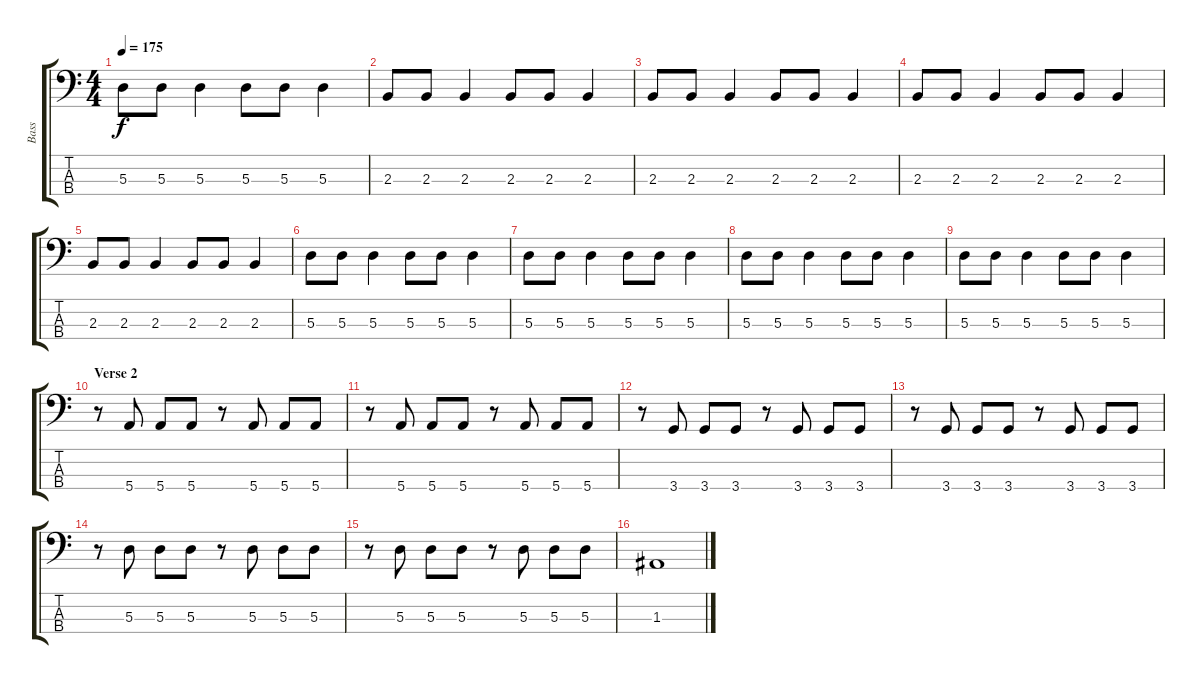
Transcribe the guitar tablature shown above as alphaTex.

\track ("Bass" "Bass") {instrument electricbassfinger}
\staff {score tabs}
\tuning (G2 D2 A1 E1) {hide}
\ts (4 4)
\tempo 175
\clef f4
\ks c
5.3.8{dy f} 5.3.8 5.3.4 5.3.8 5.3.8 5.3.4 |
2.3.8 2.3.8 2.3.4 2.3.8 2.3.8 2.3.4 |
2.3.8 2.3.8 2.3.4 2.3.8 2.3.8 2.3.4 |
2.3.8 2.3.8 2.3.4 2.3.8 2.3.8 2.3.4 |
2.3.8 2.3.8 2.3.4 2.3.8 2.3.8 2.3.4 |
5.3.8 5.3.8 5.3.4 5.3.8 5.3.8 5.3.4 |
5.3.8 5.3.8 5.3.4 5.3.8 5.3.8 5.3.4 |
5.3.8 5.3.8 5.3.4 5.3.8 5.3.8 5.3.4 |
5.3.8 5.3.8 5.3.4 5.3.8 5.3.8 5.3.4 |
\section ("" "Verse 2")
r.8 5.4.8 5.4.8 5.4.8 r.8 5.4.8 5.4.8 5.4.8 |
r.8 5.4.8 5.4.8 5.4.8 r.8 5.4.8 5.4.8 5.4.8 |
r.8 3.4.8 3.4.8 3.4.8 r.8 3.4.8 3.4.8 3.4.8 |
r.8 3.4.8 3.4.8 3.4.8 r.8 3.4.8 3.4.8 3.4.8 |
r.8 5.3.8 5.3.8 5.3.8 r.8 5.3.8 5.3.8 5.3.8 |
r.8 5.3.8 5.3.8 5.3.8 r.8 5.3.8 5.3.8 5.3.8 |
1.3.1
